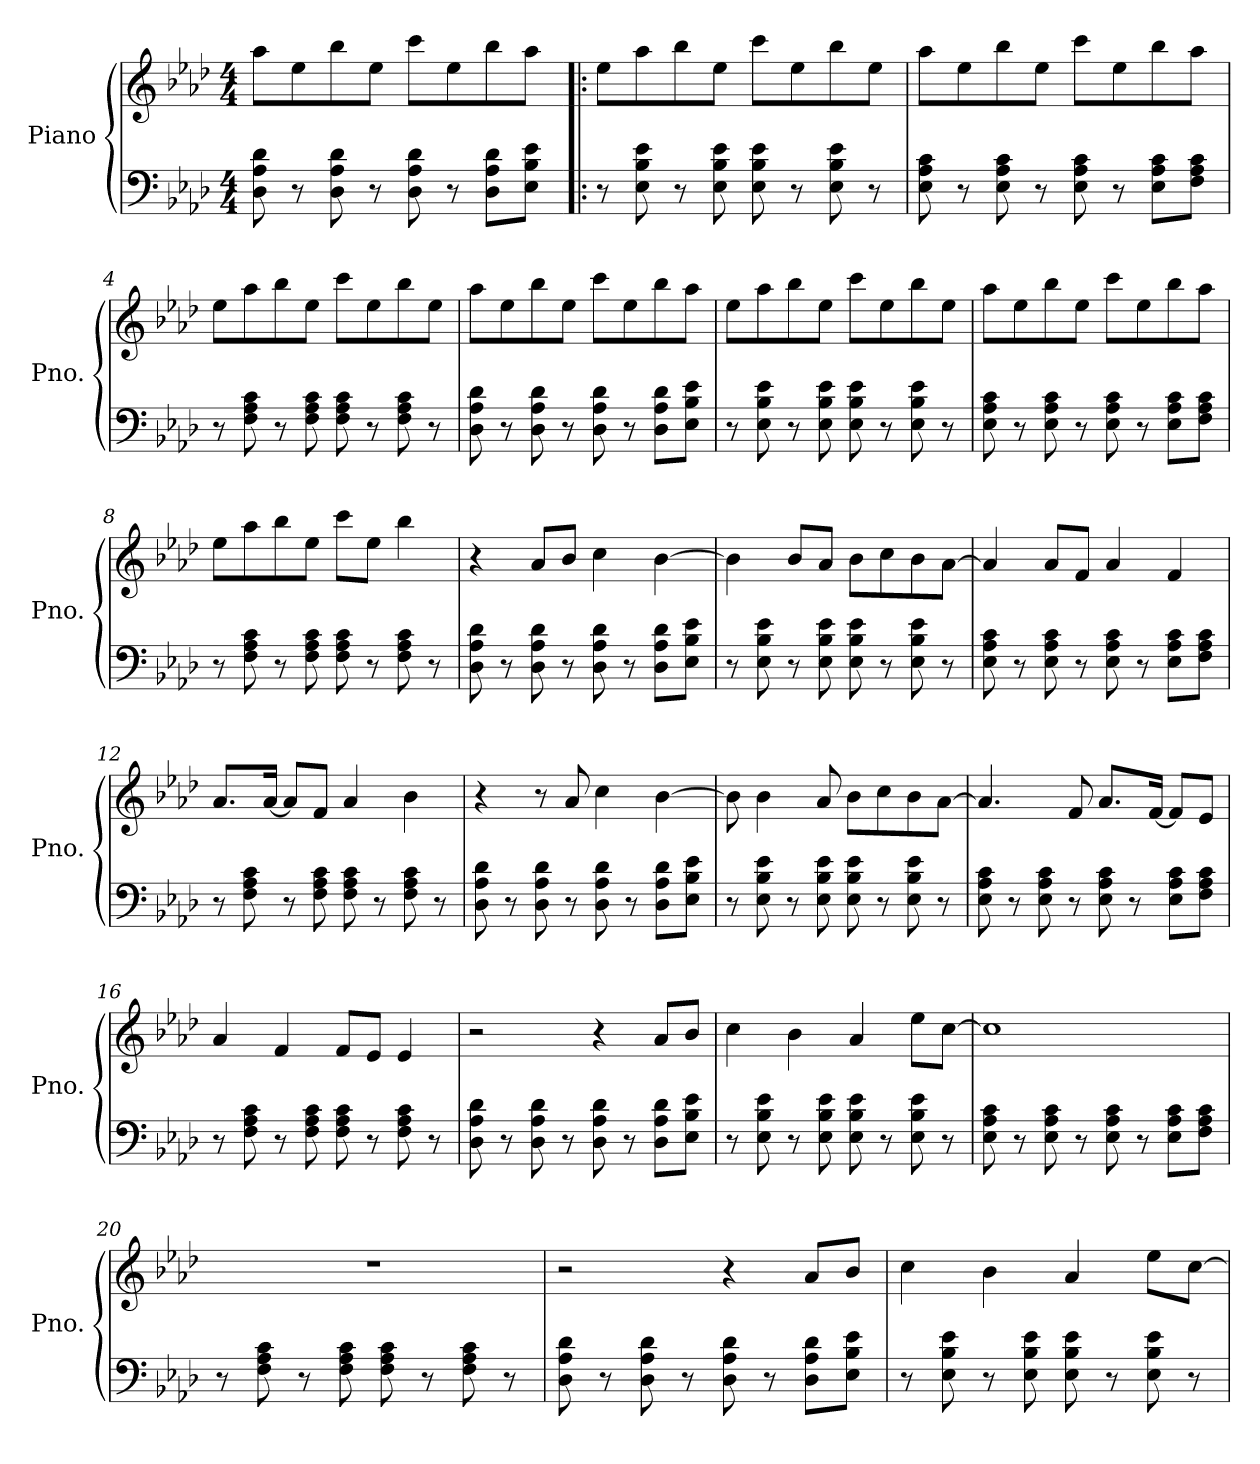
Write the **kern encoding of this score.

**kern	**kern
*part1	*part1
*staff2	*staff1
*I"Piano	*
*I'Pno.	*
*clefF4	*clefG2
*k[b-e-a-d-]	*k[b-e-a-d-]
*M4/4	*M4/4
*MM140	*MM140
=1	=1
8D-\ 8A-\ 8d-\	8aa-\L
8r	8ee-\
8D-\ 8A-\ 8d-\	8bb-\
8r	8ee-\J
8D-\ 8A-\ 8d-\	8ccc\L
8r	8ee-\
8D-\ 8A-\ 8d-\L	8bb-\
8E-\ 8B-\ 8e-\J	8aa-\J
=2!|:	=2!|:
8r	8ee-\L
8E-\ 8B-\ 8e-\	8aa-\
8r	8bb-\
8E-\ 8B-\ 8e-\	8ee-\J
8E-\ 8B-\ 8e-\	8ccc\L
8r	8ee-\
8E-\ 8B-\ 8e-\	8bb-\
8r	8ee-\J
=3	=3
8E-\ 8A-\ 8c\	8aa-\L
8r	8ee-\
8E-\ 8A-\ 8c\	8bb-\
8r	8ee-\J
8E-\ 8A-\ 8c\	8ccc\L
8r	8ee-\
8E-\ 8A-\ 8c\L	8bb-\
8F\ 8A-\ 8c\J	8aa-\J
=4	=4
8r	8ee-\L
8F\ 8A-\ 8c\	8aa-\
8r	8bb-\
8F\ 8A-\ 8c\	8ee-\J
8F\ 8A-\ 8c\	8ccc\L
8r	8ee-\
8F\ 8A-\ 8c\	8bb-\
8r	8ee-\J
=5	=5
8D-\ 8A-\ 8d-\	8aa-\L
8r	8ee-\
8D-\ 8A-\ 8d-\	8bb-\
8r	8ee-\J
8D-\ 8A-\ 8d-\	8ccc\L
8r	8ee-\
8D-\ 8A-\ 8d-\L	8bb-\
8E-\ 8B-\ 8e-\J	8aa-\J
!!LO:LB:g=z
=6	=6
8r	8ee-\L
8E-\ 8B-\ 8e-\	8aa-\
8r	8bb-\
8E-\ 8B-\ 8e-\	8ee-\J
8E-\ 8B-\ 8e-\	8ccc\L
8r	8ee-\
8E-\ 8B-\ 8e-\	8bb-\
8r	8ee-\J
=7	=7
8E-\ 8A-\ 8c\	8aa-\L
8r	8ee-\
8E-\ 8A-\ 8c\	8bb-\
8r	8ee-\J
8E-\ 8A-\ 8c\	8ccc\L
8r	8ee-\
8E-\ 8A-\ 8c\L	8bb-\
8F\ 8A-\ 8c\J	8aa-\J
=8	=8
8r	8ee-\L
8F\ 8A-\ 8c\	8aa-\
8r	8bb-\
8F\ 8A-\ 8c\	8ee-\J
8F\ 8A-\ 8c\	8ccc\L
8r	8ee-\J
8F\ 8A-\ 8c\	4bb-\
8r	.
=9	=9
8D-\ 8A-\ 8d-\	4r
8r	.
8D-\ 8A-\ 8d-\	8a-/L
8r	8b-/J
8D-\ 8A-\ 8d-\	4cc\
8r	.
8D-\ 8A-\ 8d-\L	[4b-\
8E-\ 8B-\ 8e-\J	.
=10	=10
8r	4b-\]
8E-\ 8B-\ 8e-\	.
8r	8b-/L
8E-\ 8B-\ 8e-\	8a-/J
8E-\ 8B-\ 8e-\	8b-\L
8r	8cc\
8E-\ 8B-\ 8e-\	8b-\
8r	[8a-\J
!!LO:LB:g=z
=11	=11
8E-\ 8A-\ 8c\	4a-/]
8r	.
8E-\ 8A-\ 8c\	8a-/L
8r	8f/J
8E-\ 8A-\ 8c\	4a-/
8r	.
8E-\ 8A-\ 8c\L	4f/
8F\ 8A-\ 8c\J	.
=12	=12
8r	8.a-/L
8F\ 8A-\ 8c\	.
.	[16a-/Jk
8r	8a-/L]
8F\ 8A-\ 8c\	8f/J
8F\ 8A-\ 8c\	4a-/
8r	.
8F\ 8A-\ 8c\	4b-\
8r	.
=13	=13
8D-\ 8A-\ 8d-\	4r
8r	.
8D-\ 8A-\ 8d-\	8r
8r	8a-/
8D-\ 8A-\ 8d-\	4cc\
8r	.
8D-\ 8A-\ 8d-\L	[4b-\
8E-\ 8B-\ 8e-\J	.
=14	=14
8r	8b-\]
8E-\ 8B-\ 8e-\	4b-\
8r	.
8E-\ 8B-\ 8e-\	8a-/
8E-\ 8B-\ 8e-\	8b-\L
8r	8cc\
8E-\ 8B-\ 8e-\	8b-\
8r	[8a-\J
=15	=15
8E-\ 8A-\ 8c\	4.a-/]
8r	.
8E-\ 8A-\ 8c\	.
8r	8f/
8E-\ 8A-\ 8c\	8.a-/L
8r	.
.	[16f/Jk
8E-\ 8A-\ 8c\L	8f/L]
8F\ 8A-\ 8c\J	8e-/J
!!LO:LB:g=z
=16	=16
8r	4a-/
8F\ 8A-\ 8c\	.
8r	4f/
8F\ 8A-\ 8c\	.
8F\ 8A-\ 8c\	8f/L
8r	8e-/J
8F\ 8A-\ 8c\	4e-/
8r	.
=17	=17
8D-\ 8A-\ 8d-\	2r
8r	.
8D-\ 8A-\ 8d-\	.
8r	.
8D-\ 8A-\ 8d-\	4r
8r	.
8D-\ 8A-\ 8d-\L	8a-/L
8E-\ 8B-\ 8e-\J	8b-/J
=18	=18
8r	4cc\
8E-\ 8B-\ 8e-\	.
8r	4b-\
8E-\ 8B-\ 8e-\	.
8E-\ 8B-\ 8e-\	4a-/
8r	.
8E-\ 8B-\ 8e-\	8ee-\L
8r	[8cc\J
=19	=19
8E-\ 8A-\ 8c\	1cc]
8r	.
8E-\ 8A-\ 8c\	.
8r	.
8E-\ 8A-\ 8c\	.
8r	.
8E-\ 8A-\ 8c\L	.
8F\ 8A-\ 8c\J	.
=20	=20
8r	1r
8F\ 8A-\ 8c\	.
8r	.
8F\ 8A-\ 8c\	.
8F\ 8A-\ 8c\	.
8r	.
8F\ 8A-\ 8c\	.
8r	.
!!LO:LB:g=z
=21	=21
8D-\ 8A-\ 8d-\	2r
8r	.
8D-\ 8A-\ 8d-\	.
8r	.
8D-\ 8A-\ 8d-\	4r
8r	.
8D-\ 8A-\ 8d-\L	8a-/L
8E-\ 8B-\ 8e-\J	8b-/J
=22	=22
8r	4cc\
8E-\ 8B-\ 8e-\	.
8r	4b-\
8E-\ 8B-\ 8e-\	.
8E-\ 8B-\ 8e-\	4a-/
8r	.
8E-\ 8B-\ 8e-\	8ee-\L
8r	[8cc\J
=	=
*-	*-
